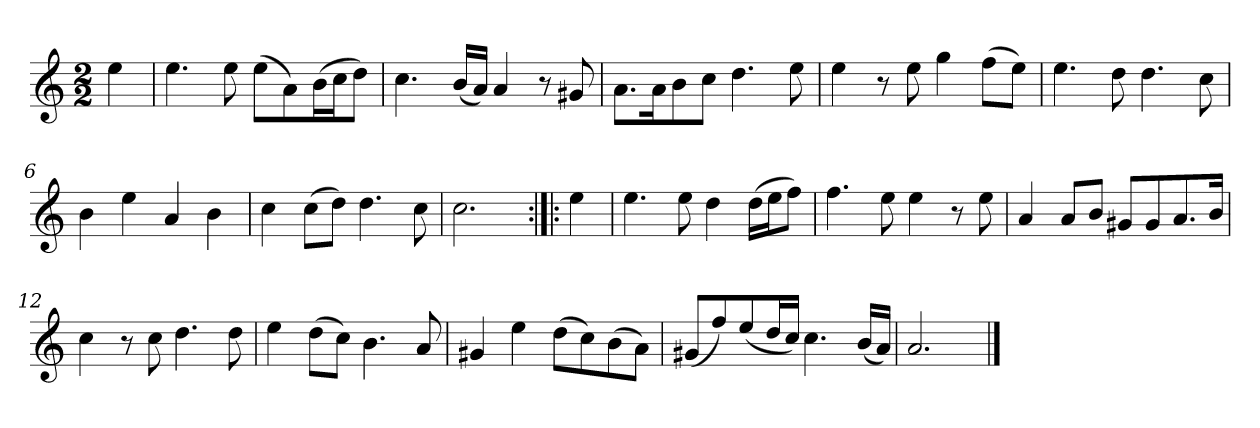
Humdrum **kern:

**kern
*part1
*staff1
*clefG2
*k[]
*a:
*M2/2
*MM120
=
4ee
=1
4.ee
8ee
(8ee\L
8a\)
(16b\L
16cc\J
8dd\J)
=2
4.cc
(16b/LL
16a/JJ)
4a
8r
8g#X
=3
8.a\L
16a\K
8b\
8cc\J
4.dd
8ee
=4
4ee
8r
8ee
4gg
(8ff\L
8ee\J)
=5
4.ee
8dd
4.dd
8cc
=6
4b
4ee
4a
4b
=7
4cc
(8cc\L
8dd\J)
4.dd
8cc
=8
2.cc
=:|!|:
4ee
=9
4.ee
8ee
4dd
(16dd\LL
16ee\J
8ff\J)
=10
4.ff
8ee
4ee
8r
8ee
=11
4a
8a/L
8b/J
8g#X/L
8g#/
8.a/
16b/Jk
=12
4cc
8r
8cc
4.dd
8dd
=13
4ee
(8dd\L
8cc\J)
4.b
8a
=14
4g#X
4ee
(8dd\L
8cc\)
(8b\
8a\J)
=15
(8g#X/L
8ff/)
(8ee/
16dd/L
16cc/JJ)
4.cc
(16b/LL
16a/JJ)
=16
2.a
==
*-
